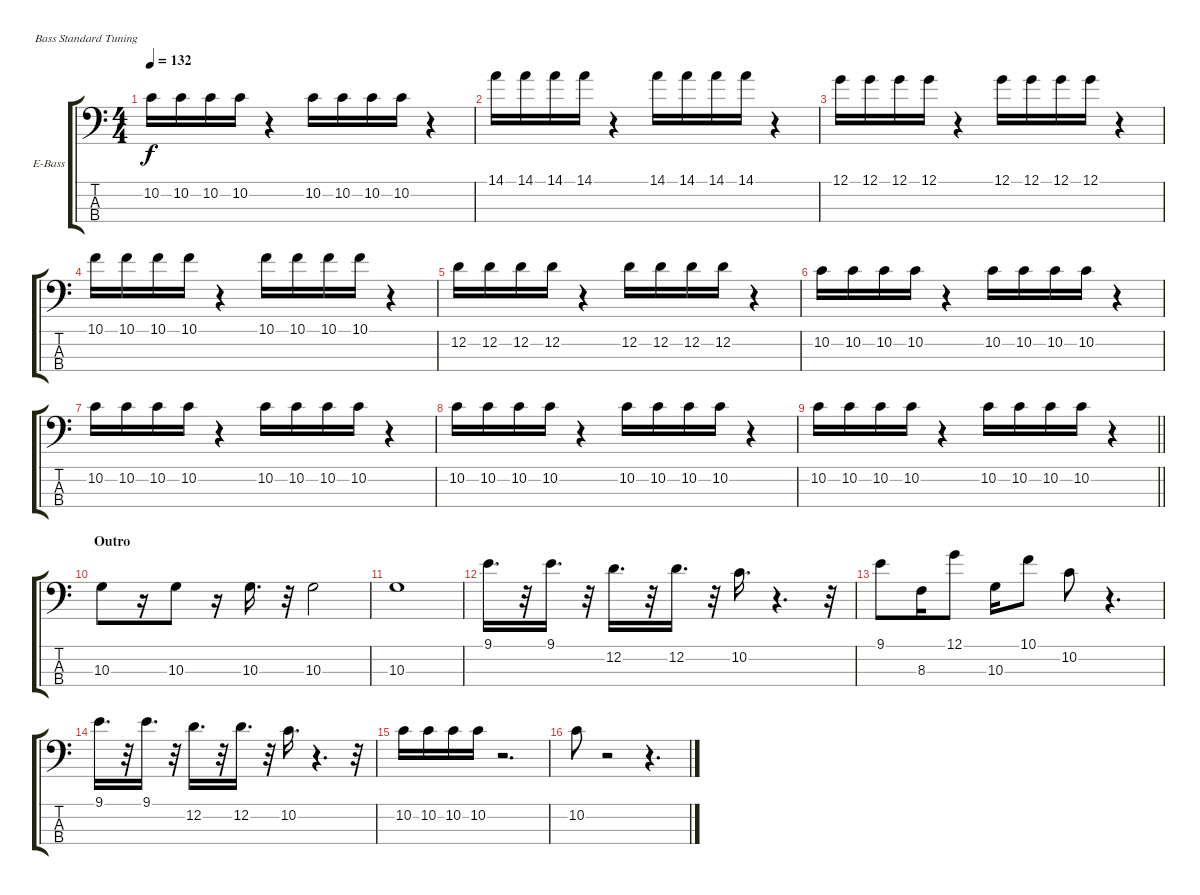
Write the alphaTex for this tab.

\bracketExtendMode groupsimilarinstruments
\firstSystemTrackNameOrientation horizontal
\otherSystemsTrackNameOrientation horizontal
\track ("Nikolai Fraiture" "E-Bass") {instrument electricbassfinger}
\staff {score tabs}
\tuning (G2 D2 A1 E1)
\ts (4 4)
\tempo 132
\clef f4
\ks c
10.2.16{dy f} 10.2.16 10.2.16 10.2.16 r.4 10.2.16 10.2.16 10.2.16 10.2.16 r.4 |
14.1.16 14.1.16 14.1.16 14.1.16 r.4 14.1.16 14.1.16 14.1.16 14.1.16 r.4 |
12.1.16 12.1.16 12.1.16 12.1.16 r.4 12.1.16 12.1.16 12.1.16 12.1.16 r.4 |
10.1.16 10.1.16 10.1.16 10.1.16 r.4 10.1.16 10.1.16 10.1.16 10.1.16 r.4 |
12.2.16 12.2.16 12.2.16 12.2.16 r.4 12.2.16 12.2.16 12.2.16 12.2.16 r.4 |
10.2.16 10.2.16 10.2.16 10.2.16 r.4 10.2.16 10.2.16 10.2.16 10.2.16 r.4 |
10.2.16 10.2.16 10.2.16 10.2.16 r.4 10.2.16 10.2.16 10.2.16 10.2.16 r.4 |
10.2.16 10.2.16 10.2.16 10.2.16 r.4 10.2.16 10.2.16 10.2.16 10.2.16 r.4 |
\barLineRight lightlight
10.2.16 10.2.16 10.2.16 10.2.16 r.4 10.2.16 10.2.16 10.2.16 10.2.16 r.4 |
\section ("" "Outro")
10.3.8 r.16 10.3.8 r.16 10.3.16{d} r.32 10.3.2 |
10.3.1 |
9.1.16{d} r.32 9.1.16{d} r.32 12.2.16{d} r.32 12.2.16{d} r.32 10.2.16{d} r.4{d} r.32 |
9.1.8 8.3.16 12.1.8 10.3.16 10.1.8 10.2.8 r.4{d} |
9.1.16{d} r.32 9.1.16{d} r.32 12.2.16{d} r.32 12.2.16{d} r.32 10.2.16{d} r.4{d} r.32 |
10.2.16 10.2.16 10.2.16 10.2.16 r.2{d} |
10.2.8 r.2 r.4{d}
